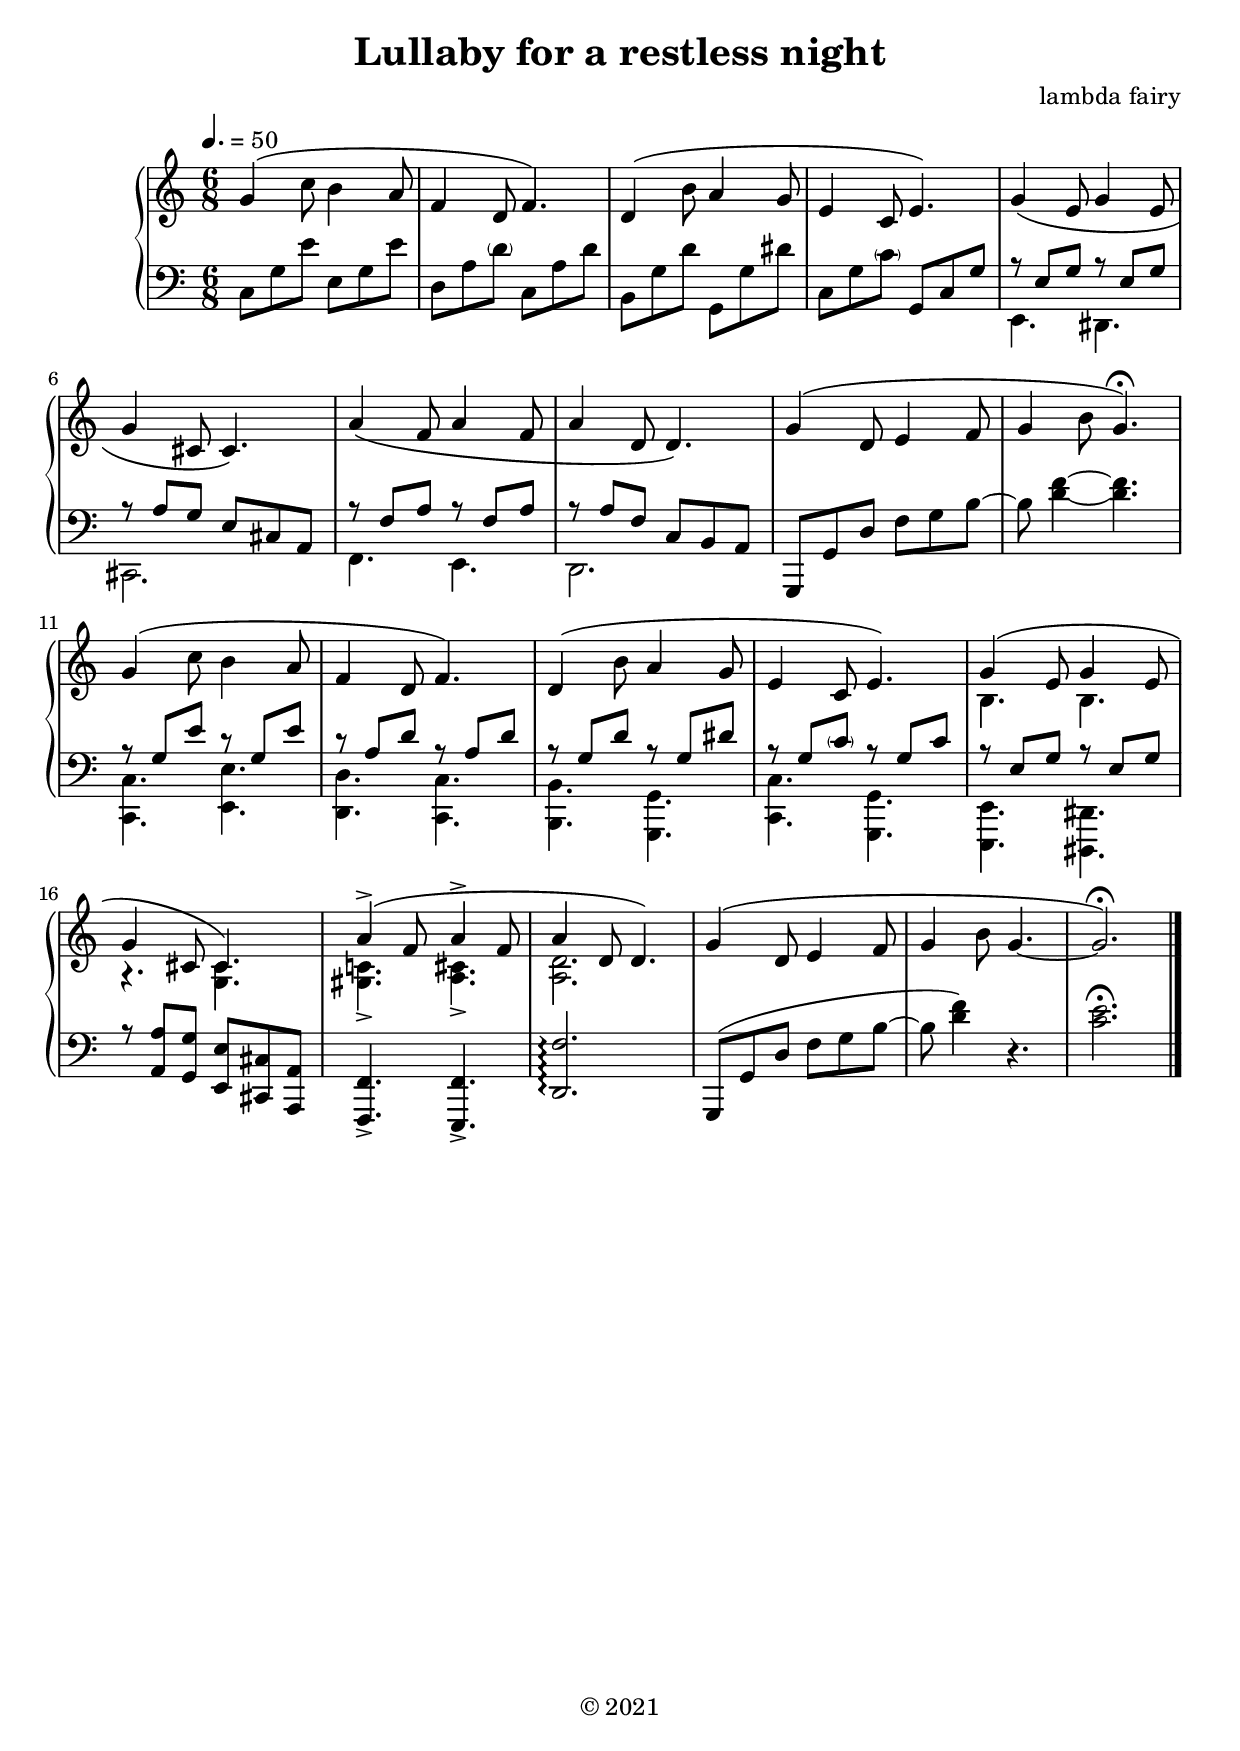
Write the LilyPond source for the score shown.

\version "2.20.0"

\include "articulate.ly"
\include "shared.ily"

#(set-global-staff-size 21)

\header {
    title = "Lullaby for a restless night"
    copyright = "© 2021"
    }

A = {
    \set Staff.midiInstrument = #"acoustic grand"
    \tempo 4. = 50
    \time 6/8

    \clef treble
    \relative c' {
        | g'4\( c8 b4 a8
        | f4 d8 f4.\)
        | d4\( b'8 a4 g8
        | e4 c8 e4.\)
        }

    \relative c' {
        | g'4\( e8 g4 e8
        | g4 cs,8 cs4.\)
        | a'4\( f8 a4 f8
        | a4 d,8 d4.\)
        | g4\( d8 e4 f8
        | g4 b8 g4.\)\fermata
        }

    \break

    \relative c' {
        | g'4\( c8 b4 a8
        | f4 d8 f4.\)
        | d4\( b'8 a4 g8
        | e4 c8 e4.\)
        }

    \relative c' {
        << {
            | g'4\( e8 g4 e8
            | g4 cs,8 cs4.\)
            | a'4\(-> f8 a4-> f8
            | a4 d,8 d4.\)
            }
        \\ {
            | b4. b
            | r4. <g cs>4.
            | <gs c>-> <a cs>->
            | <a d>2.
            } >>
        | g'4\( d8 e4 f8
        | g4 b8 g4. ~
        | g2.\)\fermata
        }

    \bar "|."
    }

B = {
    \clef bass
    \set Staff.midiInstrument = #"acoustic grand"

    \relative c {
        | c8 g' e' e, g e'
        | d, a' \parenthesize d c, a' d
        | b, g' d' g,, g' ds'
        | c, g' \parenthesize c g, c g'
        }

    \relative c {
        << {
            | r8 e g r e g
            | r a g e cs a
            | r8 f' a r f a
            | r a f c b a
            }
        \\ {
            | e4. ds
            | cs2.
            | f4. e
            | d2.
            } >>
        | g,8 g' d' f g b ~
        | b <d f>4 ~ q4.
        }

    \relative c {
        << {
            | r8 g' e' r g, e'
            | r a, d r a d
            | r g, d' r g, ds'
            | r g, \parenthesize c r g c
            }
        \\ {
            | <c,, c'>4. <e e'>
            | <d d'> <c c'>
            | <b b'> <g g'>
            | <c c'> <g g'>
            } >>
        }

    \relative c {
        << {
            | r8 e g r e g
            | r <a, a'> <g g'> <e e'> <cs cs'> <a a'>
            }
        \\ {
            | <e e'>4. <ds ds'>
            % | cs4.
            } >>
        | <f f'>4.-> <e f'>->
        | <d' f'>2.\arpeggio
        | g,8\( g' d' f g b ~
        | b <d f>4\) r4.
        | <c e>2.\fermata
        }

    }

stuff = <<
    \new PianoStaff <<
        #(set-accidental-style 'piano)
        \new Staff = "A" { \A }
        \new Staff = "B" { \B }
        >>
    >>

\score {
    \stuff
    \layout { }
    }

\score {
    \articulate \stuff
    \midi { }
    }
